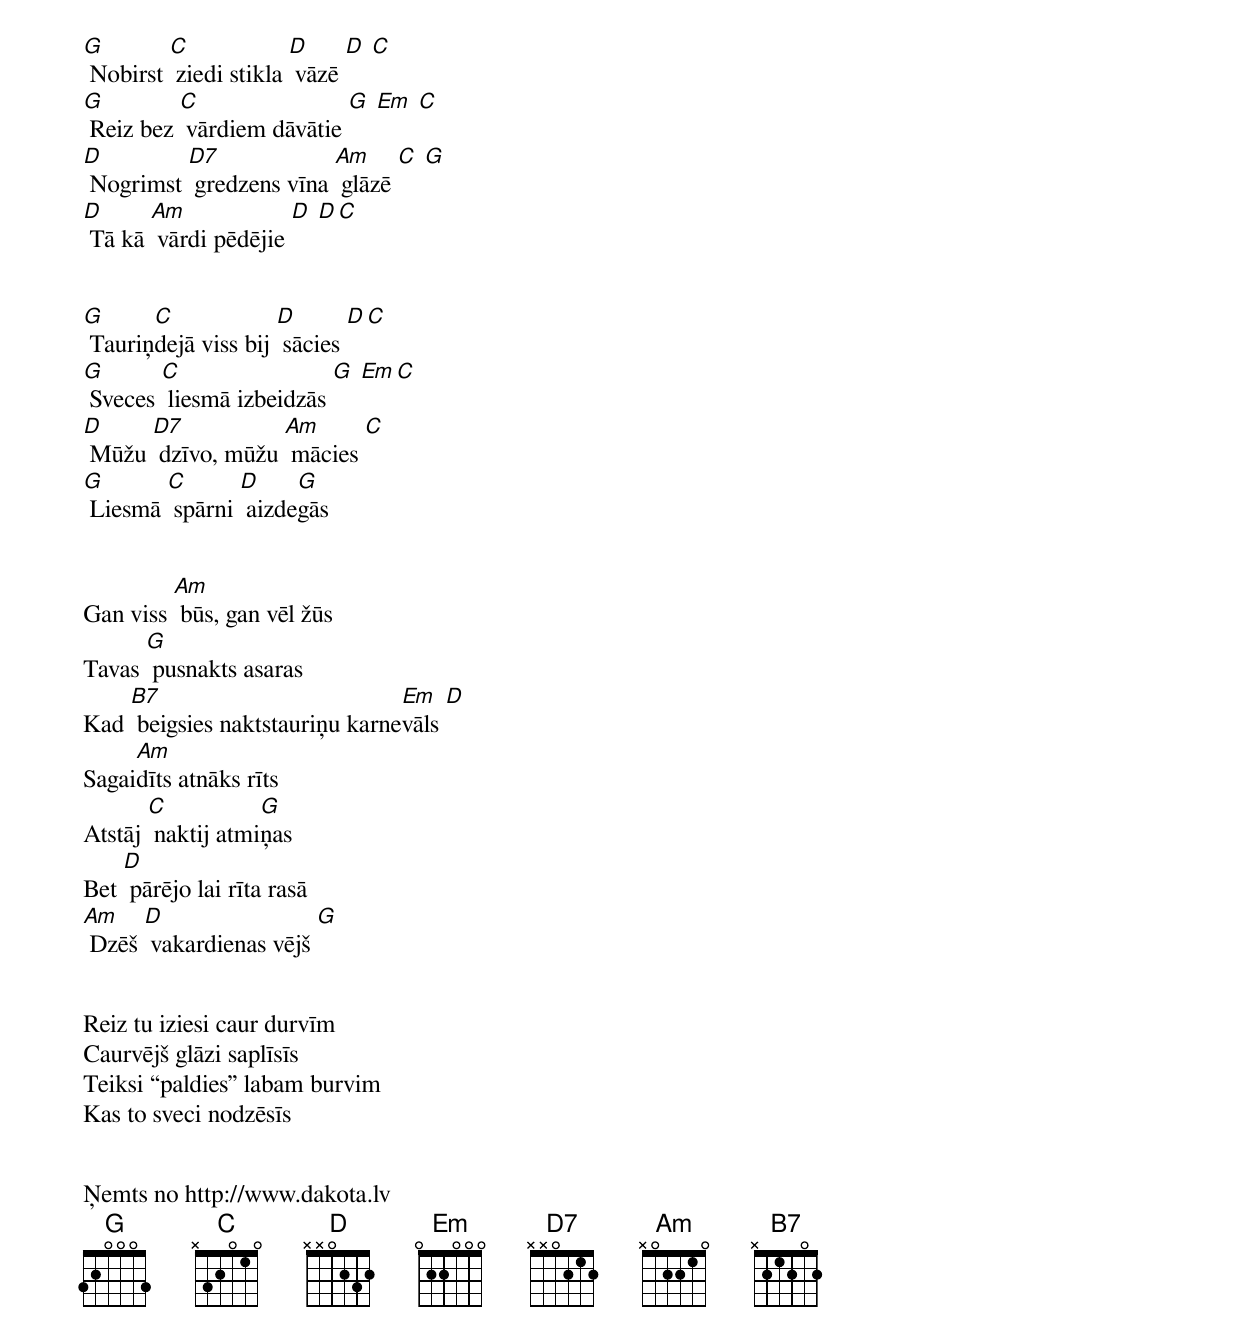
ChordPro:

[G] Nobirst [C] ziedi stikla [D] vāzē [D] [C]
[G] Reiz bez [C] vārdiem dāvātie [G] [Em] [C]
[D] Nogrimst [D7] gredzens vīna [Am] glāzē [C] [G]
[D] Tā kā [Am] vārdi pēdējie [D] [D][C]


[G] Tauriņ[C]dejā viss bij [D] sācies [D][C]
[G] Sveces [C] liesmā izbeidzās [G] [Em][C]
[D] Mūžu [D7] dzīvo, mūžu [Am] mācies [C]
[G] Liesmā [C] spārni [D] aizde[G]gās


Gan viss [Am] būs, gan vēl žūs
Tavas [G] pusnakts asaras
Kad [B7] beigsies naktstauriņu karne[Em]vāls [D]
Sagai[Am]dīts atnāks rīts
Atstāj [C] naktij atmi[G]ņas
Bet [D] pārējo lai rīta rasā
[Am] Dzēš [D] vakardienas vējš [G]


Reiz tu iziesi caur durvīm
Caurvējš glāzi saplīsīs
Teiksi “paldies” labam burvim
Kas to sveci nodzēsīs


Ņemts no http://www.dakota.lv
